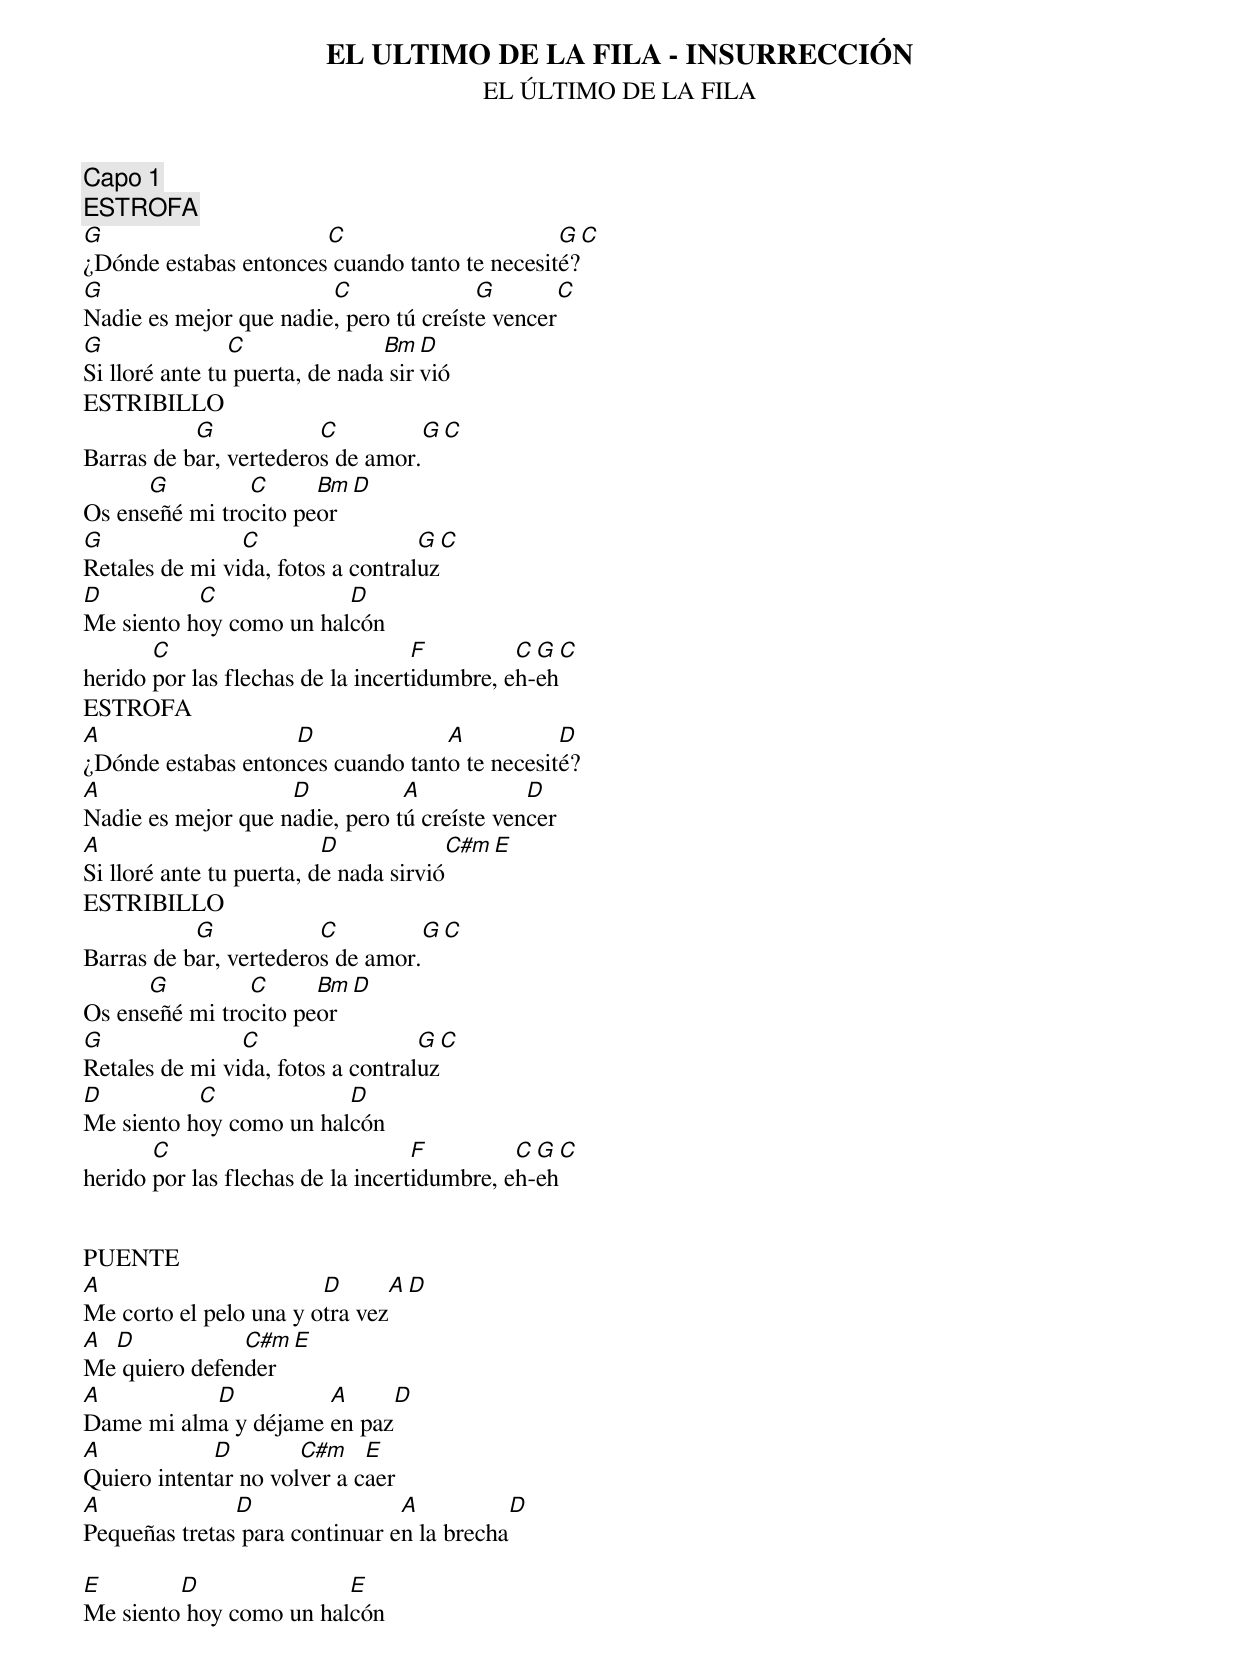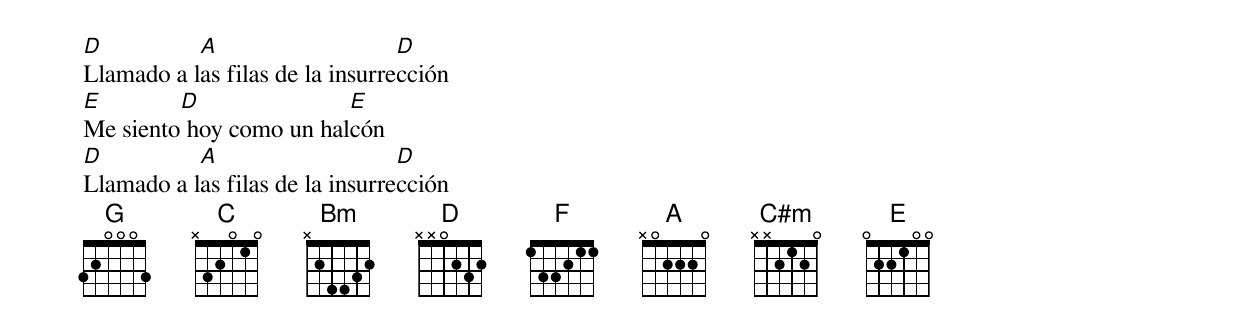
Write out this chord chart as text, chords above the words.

EL ULTIMO DE LA FILA - INSURRECCIÓN
EL ÚLTIMO DE LA FILA
Capo 1
ESTROFA
G		       C		       G  		C
¿Dónde estabas entonces cuando tanto te necesité?
G		        C		G		C
Nadie es mejor que nadie, pero tú creíste vencer
G		C		Bm  D
Si lloré ante tu puerta, de nada sirvió
ESTRIBILLO
           G	        C		G C
Barras de bar, vertederos de amor.
      G         C      Bm  D
Os enseñé mi trocito peor
G		C		   G   C
Retales de mi vida, fotos a contraluz
D          C             D
Me siento hoy como un halcón
       C                           F         C G C
herido por las flechas de la incertidumbre, eh-eh
ESTROFA
A	            D 	           A           D
¿Dónde estabas entonces cuando tanto te necesité?
A                   D           A            D
Nadie es mejor que nadie, pero tú creíste vencer
A	        	  D      		 C#m  E
Si lloré ante tu puerta, de nada sirvió
ESTRIBILLO
           G	        C		G C
Barras de bar, vertederos de amor.
      G         C      Bm  D
Os enseñé mi trocito peor
G		C		   G   C
Retales de mi vida, fotos a contraluz
D          C             D
Me siento hoy como un halcón
       C                           F         C G C
herido por las flechas de la incertidumbre, eh-eh


PUENTE
A                   	D	A      D
Me corto el pelo una y otra vez
A D            C#m  E
Me quiero defender
A	   D 	      A        D
Dame mi alma y déjame en paz
A            D        C#m    E
Quiero intentar no volver a caer
A	       D             	A           D
Pequeñas tretas para continuar en la brecha

E        D               E
Me siento hoy como un halcón
D	   A                     D
Llamado a las filas de la insurrección
E        D               E
Me siento hoy como un halcón
D	   A                     D
Llamado a las filas de la insurrección
